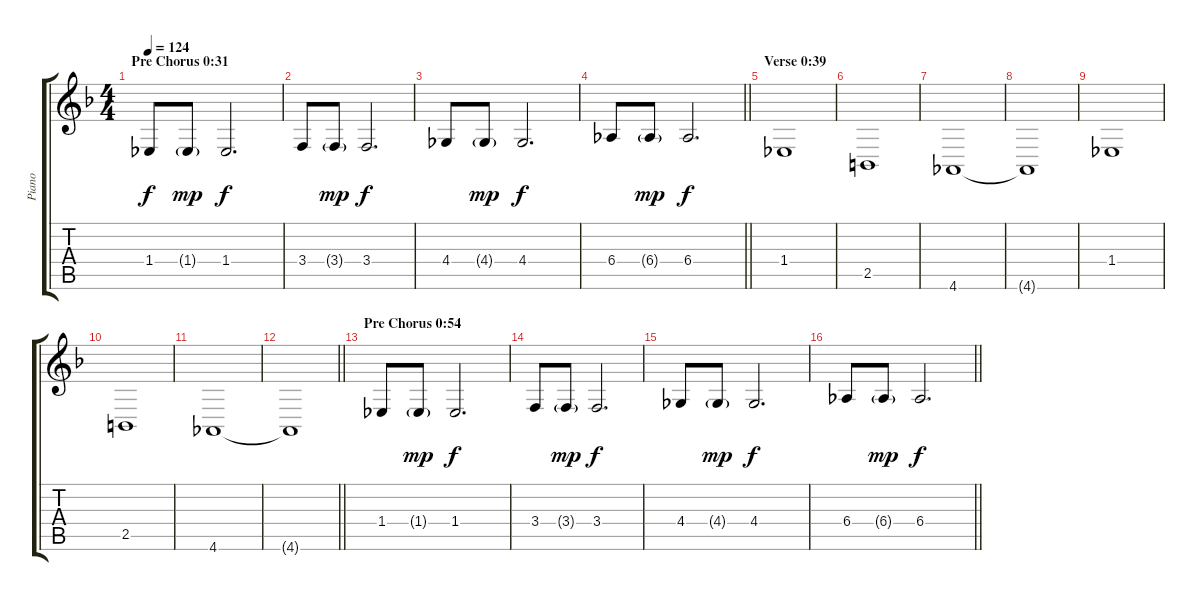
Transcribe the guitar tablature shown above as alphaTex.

\track ("Piano" "Piano") {instrument acousticgrandpiano}
\staff {score tabs}
\tuning (E4 B3 G3 D3 A2 E2) {hide}
\ts (4 4)
\section ("" "Pre Chorus 0:31")
\tempo 124
\clef g2
\ks f
1.4.8{dy f} 1.4{g}.8{dy mp} 1.4.2{d dy f} |
3.4.8 3.4{g}.8{dy mp} 3.4.2{d dy f} |
4.4.8 4.4{g}.8{dy mp} 4.4.2{d dy f} |
\barLineRight lightlight
6.4.8 6.4{g}.8{dy mp} 6.4.2{d dy f} |
\section ("" "Verse 0:39")
1.4.1 |
2.5.1 |
4.6.1 |
4.6{t}.1 |
1.4.1 |
2.5.1 |
4.6.1 |
\barLineRight lightlight
4.6{t}.1 |
\section ("" "Pre Chorus 0:54")
1.4.8 1.4{g}.8{dy mp} 1.4.2{d dy f} |
3.4.8 3.4{g}.8{dy mp} 3.4.2{d dy f} |
4.4.8 4.4{g}.8{dy mp} 4.4.2{d dy f} |
\barLineRight lightlight
6.4.8 6.4{g}.8{dy mp} 6.4.2{d dy f}
